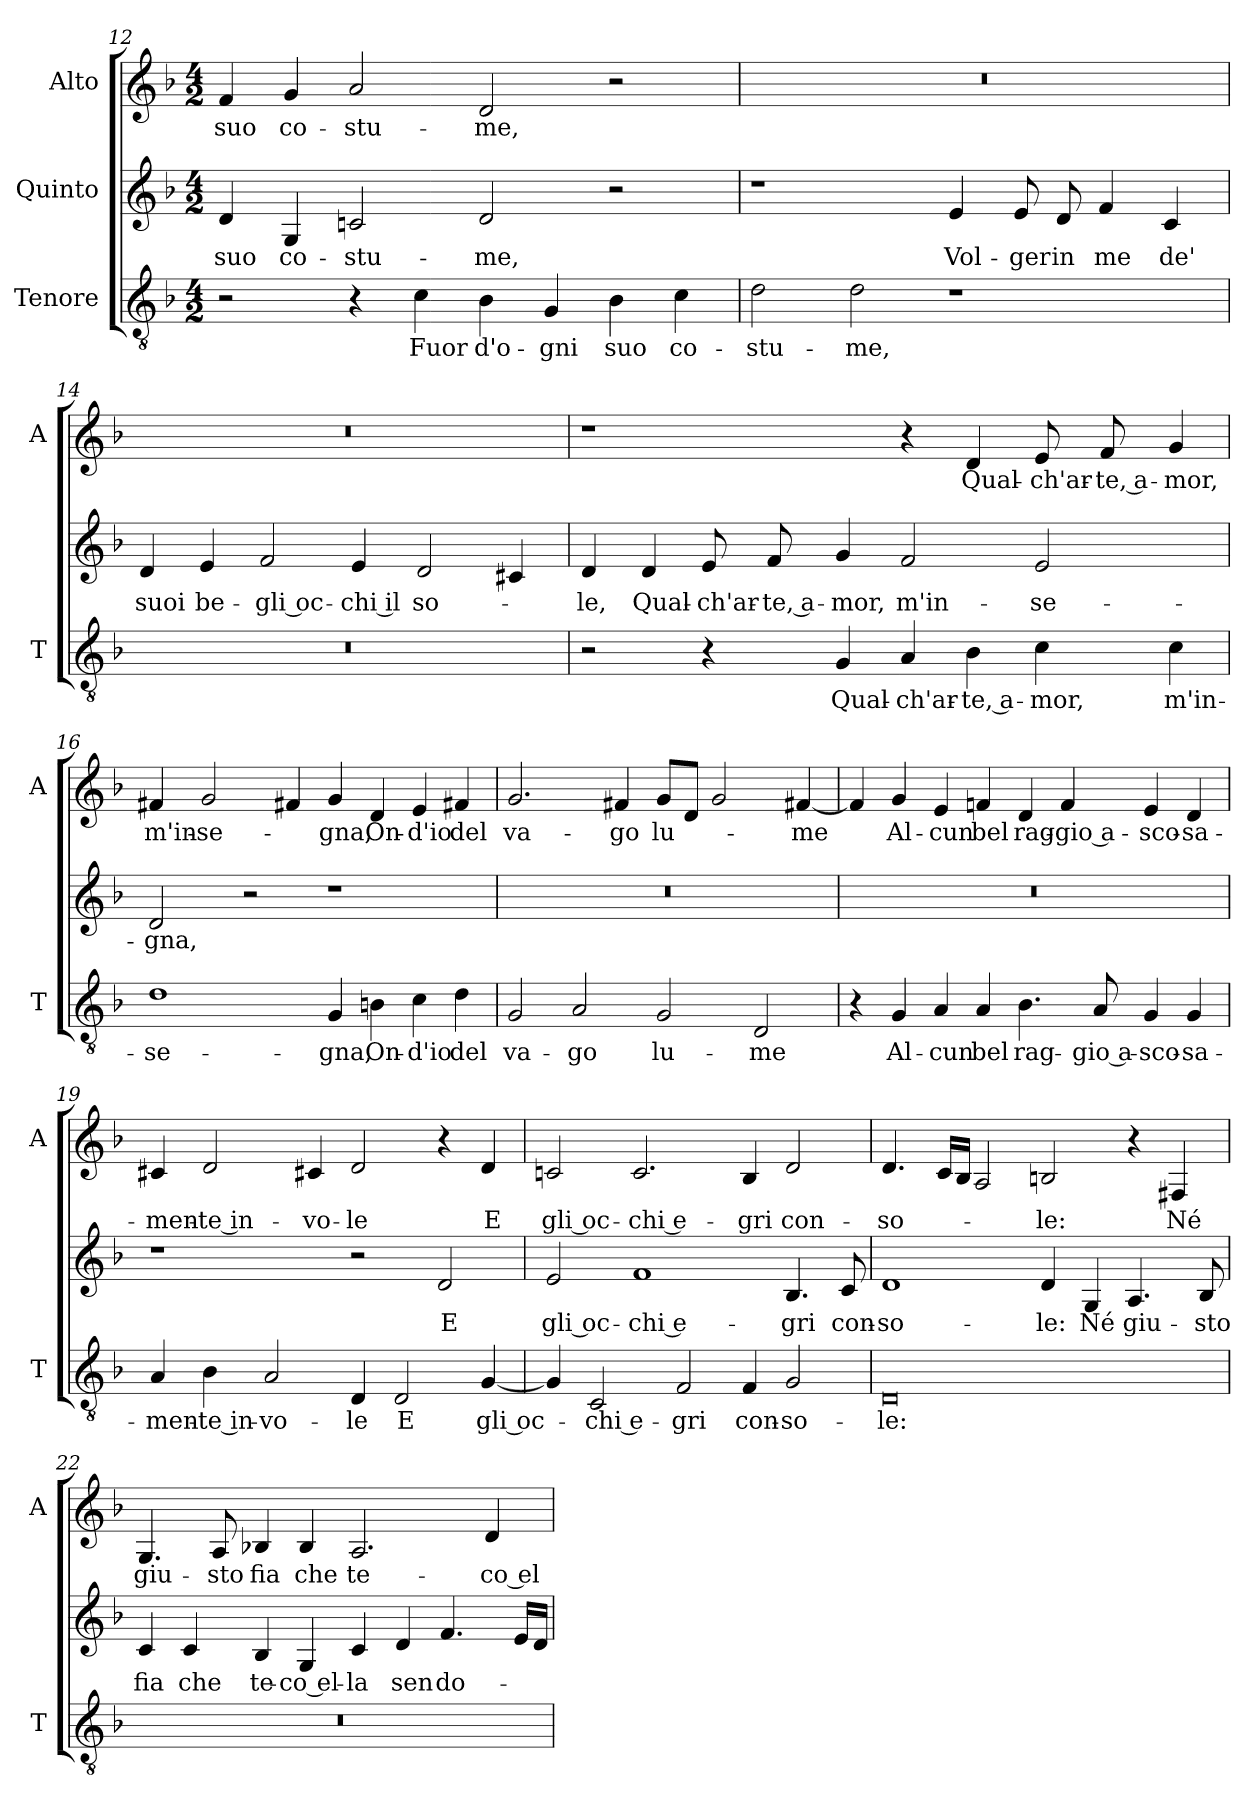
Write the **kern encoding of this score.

**kern	**text	**kern	**text	**kern	**text
*part3	*part3	*part2	*part2	*part1	*part1
*staff3	*staff3	*staff2	*staff2	*staff1	*staff1
*I"Tenore	*	*I"Quinto	*	*I"Alto	*
*I'T	*	*	*	*I'A	*
*clefGv2	*	*clefG2	*	*clefG2	*
*k[b-]	*	*k[b-]	*	*k[b-]	*
*F:	*	*F:	*	*F:	*
*M4/2	*	*M4/2	*	*M4/2	*
=12	=12	=12	=12	=12	=12
2r	.	4d	suo	4f	suo
.	.	4G	co-	4g	co-
4r	.	2cn	-stu-	2a	-stu-
4c	Fuor	.	.	.	.
4B-	d'o-	2d	-me,	2d	-me,
4G	-gni	.	.	.	.
4B-	suo	2r	.	2r	.
4c	co-	.	.	.	.
=13	=13	=13	=13	=13	=13
2d	-stu-	1r	.	0r	.
2d	-me,	.	.	.	.
1r	.	4e	Vol-	.	.
.	.	8e	-ger	.	.
.	.	8d	in	.	.
.	.	4f	me	.	.
.	.	4c	de'	.	.
=14	=14	=14	=14	=14	=14
0r	.	4d	suoi	0r	.
.	.	4e	be-	.	.
.	.	2f	-gli oc-	.	.
.	.	4e	-chi il	.	.
.	.	2d	so-	.	.
.	.	4c#X	.	.	.
=15	=15	=15	=15	=15	=15
2r	.	4d	-le,	1r	.
.	.	4d	Qual-	.	.
4r	.	8e	-ch'ar-	.	.
.	.	8f	-te, a-	.	.
4G	Qual-	4g	-mor,	.	.
4A	-ch'ar-	2f	m'in-	4r	.
4B-	-te, a-	.	.	4d	Qual-
4c	-mor,	2e	-se-	8e	-ch'ar-
.	.	.	.	8f	-te, a-
4c	m'in-	.	.	4g	-mor,
=16	=16	=16	=16	=16	=16
1d	-se-	2d	-gna,	4f#X	m'in-
.	.	.	.	2g	-se-
.	.	2r	.	.	.
.	.	.	.	4f#X	.
4G	-gna,	1r	.	4g	-gna,
4Bn	On-	.	.	4d	On-
4c	-d'io	.	.	4e	-d'io
4d	del	.	.	4f#X	del
=17	=17	=17	=17	=17	=17
2G	va-	0r	.	2.g	va-
2A	-go	.	.	.	.
.	.	.	.	4f#X	-go
2G	lu-	.	.	8gL	lu-
.	.	.	.	8dJ	.
.	.	.	.	2g	.
2D	-me	.	.	.	.
.	.	.	.	[4f#X	-me
=18	=18	=18	=18	=18	=18
4r	.	0r	.	4f#]	.
4G	Al-	.	.	4g	Al-
4A	-cun	.	.	4e	-cun
4A	bel	.	.	4fn	bel
4.B-	rag-	.	.	4d	rag-
.	.	.	.	4f	-gio a-
8A	-gio a-	.	.	.	.
4G	-sco-	.	.	4e	-sco-
4G	-sa-	.	.	4d	-sa-
=19	=19	=19	=19	=19	=19
4A	-men-	1r	.	4c#X	-men-
4B-	-te in-	.	.	2d	-te in-
2A	-vo-	.	.	.	.
.	.	.	.	4c#X	-vo-
4D	-le	2r	.	2d	-le
2D	E	.	.	.	.
.	.	2d	E	4r	.
[4G	gli oc-	.	.	4d	E
=20	=20	=20	=20	=20	=20
4G]	.	2e	gli oc-	2cn	gli oc-
2C	-chi e-	.	.	.	.
.	.	1f	-chi e-	2.c	-chi e-
2F	-gri	.	.	.	.
4F	con-	.	.	4B-	-gri
2G	-so-	4.B-	-gri	2d	con-
.	.	8c	con-	.	.
=21	=21	=21	=21	=21	=21
0D	-le:	1d	-so-	4.d	-so-
.	.	.	.	16cLL	.
.	.	.	.	16B-JJ	.
.	.	.	.	2A	.
.	.	4d	-le:	2Bn	-le:
.	.	4G	Né	.	.
.	.	4.A	giu-	4r	.
.	.	.	.	4F#X	Né
.	.	8B-	-sto	.	.
=22	=22	=22	=22	=22	=22
0r	.	4c	fia	4.G	giu-
.	.	4c	che	.	.
.	.	.	.	8A	-sto
.	.	4B-	te-	4B-X	fia
.	.	4G	-co el-	4B-	che
.	.	4c	-la	2.A	te-
.	.	4d	sen	.	.
.	.	4.f	do-	.	.
.	.	.	.	4d	-co el-
.	.	16eLL	.	.	.
.	.	16dJJ	.	.	.
=	=	=	=	=	=
*-	*-	*-	*-	*-	*-
